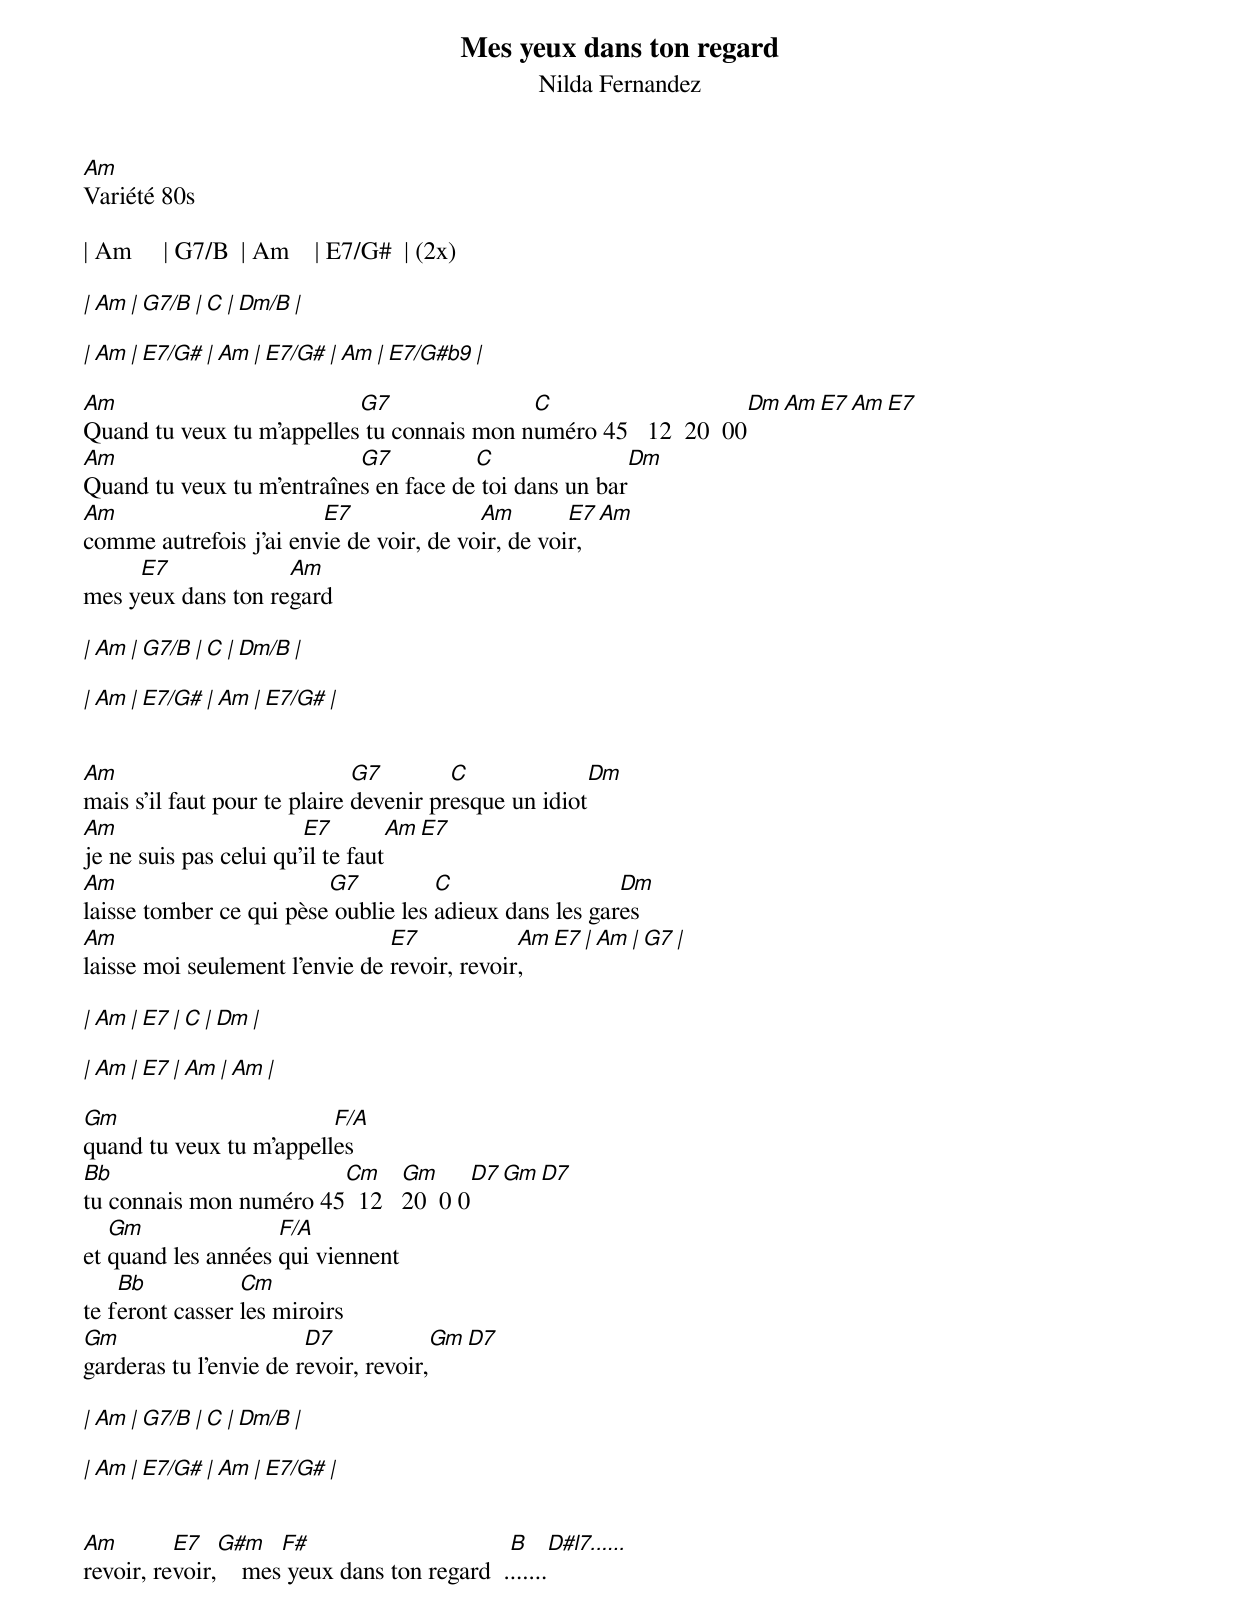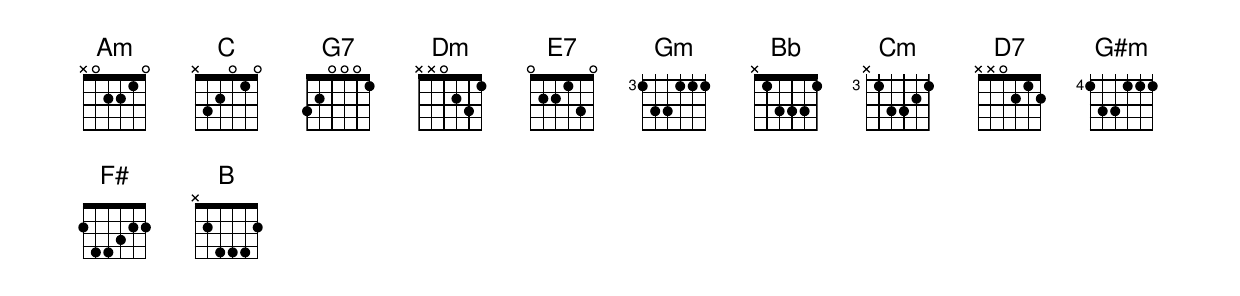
Mes yeux dans ton regard
Nilda Fernandez
Am
Variété 80s

| Am     | G7/B  | Am    | E7/G#  | (2x)

| Am     | G7/B  | C     | Dm/B   |

| Am     | E7/G# | Am    | E7/G#  | Am     | E7/G#b9 |

Am 		           G7    	    C 		         Dm    Am        E7   Am  E7
Quand tu veux tu m'appelles tu connais mon numéro 45   12  20  00
Am 	        	   G7          C 		          Dm
Quand tu veux tu m'entraînes en face de toi dans un bar
Am 	          	E7 	         Am        E7     	Am
comme autrefois j'ai envie de voir, de voir, de voir,
     E7       	    Am
mes yeux dans ton regard

| Am     | G7/B  | C     | Dm/B   |

| Am     | E7/G# | Am    | E7/G#  |


Am 		              G7        C 	            Dm
mais s'il faut pour te plaire devenir presque un idiot
Am 	          	E7 	           Am    E7
je ne suis pas celui qu'il te faut
Am 	           	 G7          C    	        Dm
laisse tomber ce qui pèse oublie les adieux dans les gares
Am 	              		E7 	      Am         E7     |  Am  |   G7   |
laisse moi seulement l'envie de revoir, revoir,

| Am   | E7  | C    | Dm   |

| Am   | E7  |  Am  | Am   |

Gm  		         F/A
quand tu veux tu m'appelles
Bb         	 	Cm     Gm  	     D7  Gm    D7
tu connais mon numéro 45  12   20  0 0
   Gm          	    F/A
et quand les années qui viennent
    Bb	         Cm
te feront casser les miroirs
Gm       		D7        	 Gm        D7
garderas tu l'envie de revoir, revoir,

| Am     | G7/B  | C     | Dm/B   |

| Am     | E7/G# | Am    | E7/G#  |


Am        E7   G#m    F#	              B       D#l7......
revoir, revoir,    mes yeux dans ton regard  .......
